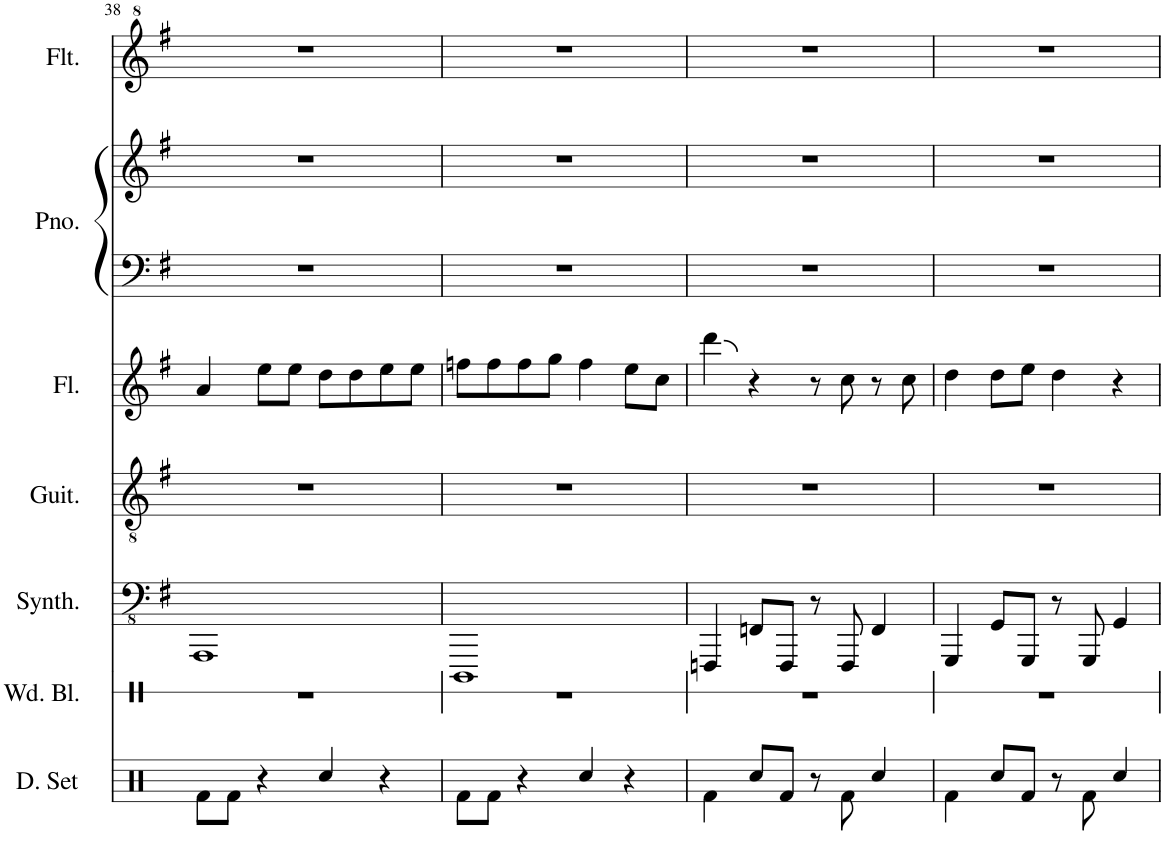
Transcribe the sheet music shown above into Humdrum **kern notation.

**kern	**kern	**kern	**kern	**kern	**kern	**kern	**kern
*part7	*part6	*part5	*part4	*part3	*part2	*part2	*part1
*staff8	*staff7	*staff6	*staff5	*staff4	*staff3	*staff2	*staff1
*I"Drumset	*I"Wood Blocks	*I"Bass Synthesizer	*I"Classical Guitar	*I"Flute	*I"Grand Piano	*	*I"Flexatone
*I'D. Set	*I'Wd. Bl.	*I'Synth.	*I'Guit.	*I'Fl.	*I'Pno.	*	*I'Flt.
!!LO:PB:g=z
*clefX	*clefX	*clefFv4	*clefGv2	*clefG2	*clefF4	*clefG2	*clefG^2
*k[]	*k[]	*k[f#]	*k[f#]	*k[f#]	*k[f#]	*k[f#]	*k[f#]
*M4/4	*M4/4	*M4/4	*M4/4	*M4/4	*M4/4	*M4/4	*M4/4
=38	=38	=38	=38	=38	=38	=38	=38
8Rf\L	1r	1AAAA	1r	4a/	1r	1r	1r
8Rf\J	.	.	.	.	.	.	.
4r	.	.	.	8ee\L	.	.	.
.	.	.	.	8ee\J	.	.	.
4Rcc/	.	.	.	8dd\L	.	.	.
.	.	.	.	8dd\	.	.	.
4r	.	.	.	8ee\	.	.	.
.	.	.	.	8ee\J	.	.	.
=39	=39	=39	=39	=39	=39	=39	=39
8Rf\L	1r	1DDDD	1r	8ffn\L	1r	1r	1r
8Rf\J	.	.	.	8ff\	.	.	.
4r	.	.	.	8ff\	.	.	.
.	.	.	.	8gg\J	.	.	.
4Rcc/	.	.	.	4ff\	.	.	.
4r	.	.	.	8ee\L	.	.	.
.	.	.	.	8cc\J	.	.	.
=40	=40	=40	=40	=40	=40	=40	=40
4Rf\	1r	4FFFFn/	1r	4ddd\	1r	1r	1r
8Rcc/L	.	8FFFn/L	.	4r	.	.	.
8Rf/J	.	8FFFF/J	.	.	.	.	.
8r	.	8r	.	8r	.	.	.
8Rf\	.	8FFFF/	.	8cc\	.	.	.
4Rcc/	.	4FFF/	.	8r	.	.	.
.	.	.	.	8cc\	.	.	.
=41	=41	=41	=41	=41	=41	=41	=41
4Rf\	1r	4GGGG/	1r	4dd\	1r	1r	1r
8Rcc/L	.	8GGG/L	.	8dd\L	.	.	.
8Rf/J	.	8GGGG/J	.	8ee\J	.	.	.
8r	.	8r	.	4dd\	.	.	.
8Rf\	.	8GGGG/	.	.	.	.	.
4Rcc/	.	4GGG/	.	4r	.	.	.
=	=	=	=	=	=	=	=
*-	*-	*-	*-	*-	*-	*-	*-
